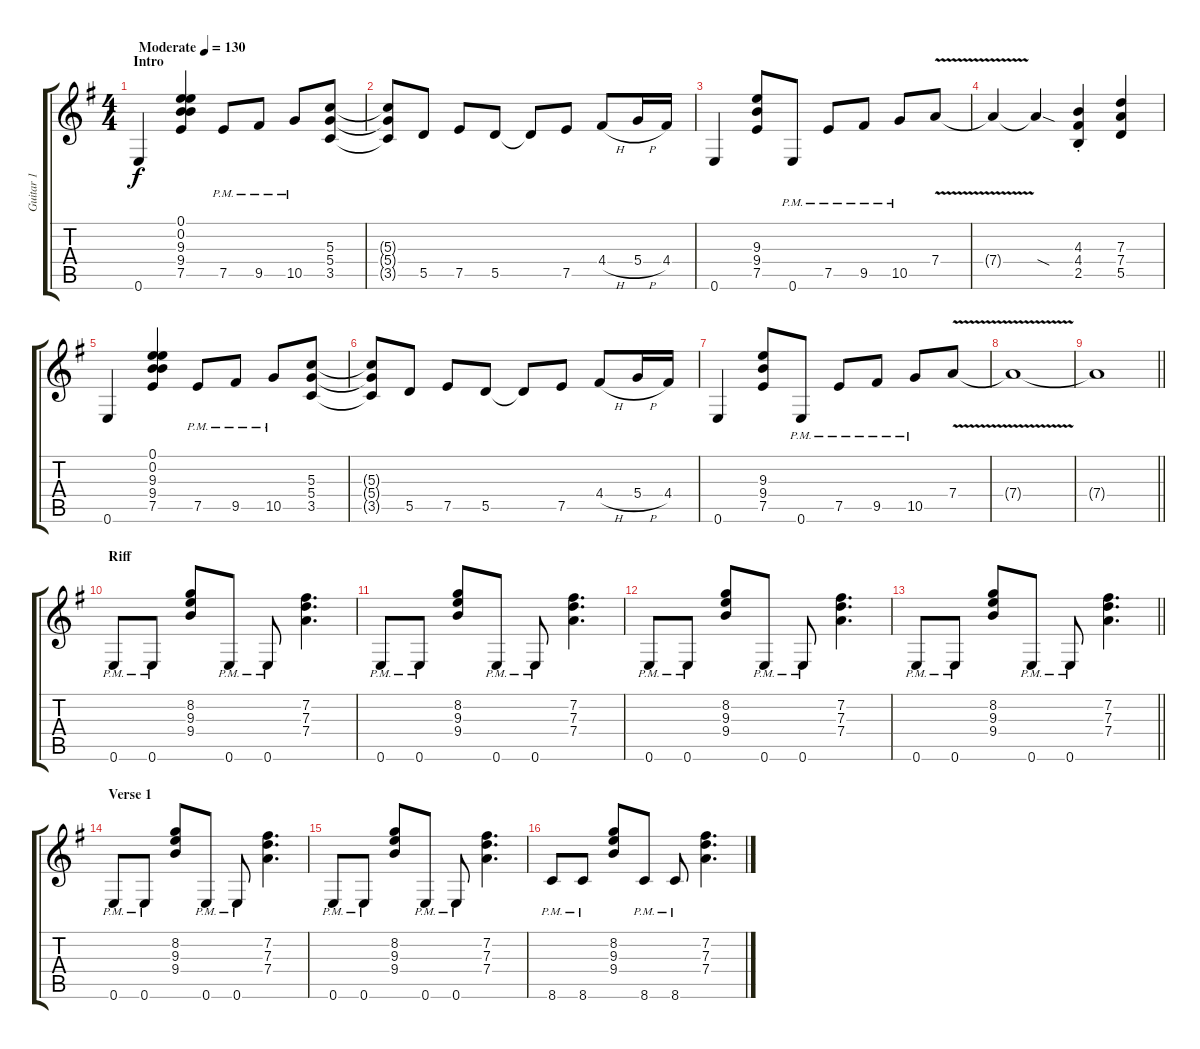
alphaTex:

\track ("Guitar 1" "Guitar 1") {instrument overdrivenguitar}
\staff {score tabs}
\tuning (E4 B3 G3 D3 A2 E2) {hide}
\ts (4 4)
\section ("" "Intro")
\tempo (130 "Moderate")
\clef g2
\ks g
0.6.4{dy f instrument overdrivenguitar} (0.1 0.2 9.3 9.4 7.5).4 7.5{pm}.8 9.5{pm}.8 10.5{pm}.8 (5.3 5.4 3.5).8 |
(5.3{t} 5.4{t} 3.5{t}).8 5.5.8 7.5.8 5.5.8 5.5{t}.8 7.5.8 4.4{h}.8 5.4{h}.16 4.4.16 |
0.6.4 (9.3 9.4 7.5).8 0.6{pm}.8 7.5{pm}.8 9.5{pm}.8 10.5{pm}.8 7.4{v}.8 |
7.4{t}.4 7.4{sod t}.4 (4.3{st} 4.4{st} 2.5{st}).4 (7.3 7.4 5.5).4 |
0.6.4 (0.1 0.2 9.3 9.4 7.5).4 7.5{pm}.8 9.5{pm}.8 10.5{pm}.8 (5.3 5.4 3.5).8 |
(5.3{t} 5.4{t} 3.5{t}).8 5.5.8 7.5.8 5.5.8 5.5{t}.8 7.5.8 4.4{h}.8 5.4{h}.16 4.4.16 |
0.6.4 (9.3 9.4 7.5).8 0.6{pm}.8 7.5{pm}.8 9.5{pm}.8 10.5{pm}.8 7.4{v}.8 |
7.4{t}.1 |
\barLineRight lightlight
7.4{t}.1 |
\section ("" "Riff")
0.6{pm}.8 0.6{pm}.8 (8.2 9.3 9.4).8 0.6{pm}.8 0.6{pm}.8 (7.2 7.3 7.4).4{d} |
0.6{pm}.8 0.6{pm}.8 (8.2 9.3 9.4).8 0.6{pm}.8 0.6{pm}.8 (7.2 7.3 7.4).4{d} |
0.6{pm}.8 0.6{pm}.8 (8.2 9.3 9.4).8 0.6{pm}.8 0.6{pm}.8 (7.2 7.3 7.4).4{d} |
\barLineRight lightlight
0.6{pm}.8 0.6{pm}.8 (8.2 9.3 9.4).8 0.6{pm}.8 0.6{pm}.8 (7.2 7.3 7.4).4{d} |
\section ("" "Verse 1")
0.6{pm}.8 0.6{pm}.8 (8.2 9.3 9.4).8 0.6{pm}.8 0.6{pm}.8 (7.2 7.3 7.4).4{d} |
0.6{pm}.8 0.6{pm}.8 (8.2 9.3 9.4).8 0.6{pm}.8 0.6{pm}.8 (7.2 7.3 7.4).4{d} |
8.6{pm}.8 8.6{pm}.8 (8.2 9.3 9.4).8 8.6{pm}.8 8.6{pm}.8 (7.2 7.3 7.4).4{d}
